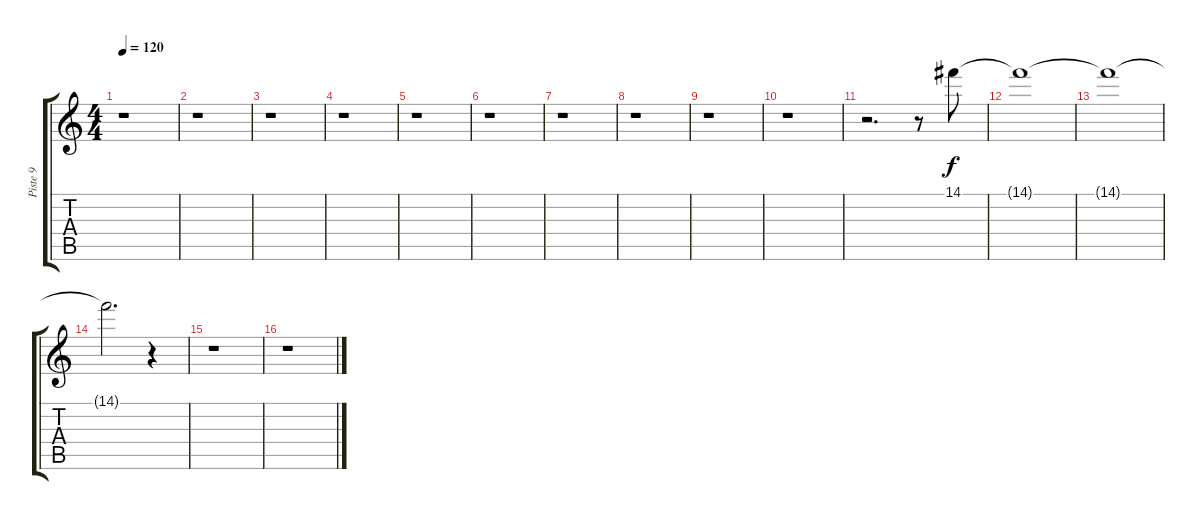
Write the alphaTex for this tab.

\track ("Piste 9" "Piste 9") {instrument distortionguitar}
\staff {score tabs}
\tuning (E4 B3 G3 D3 A2 E2) {hide}
\ts (4 4)
\tempo 120
\clef g2
\ks c
r.1{dy f} |
r.1 |
r.1 |
r.1 |
r.1 |
r.1 |
r.1 |
r.1 |
r.1 |
r.1 |
r.2{d} r.8 14.1.8 |
14.1{t}.1 |
14.1{t}.1 |
14.1{t}.2{d} r.4 |
r.1 |
r.1
